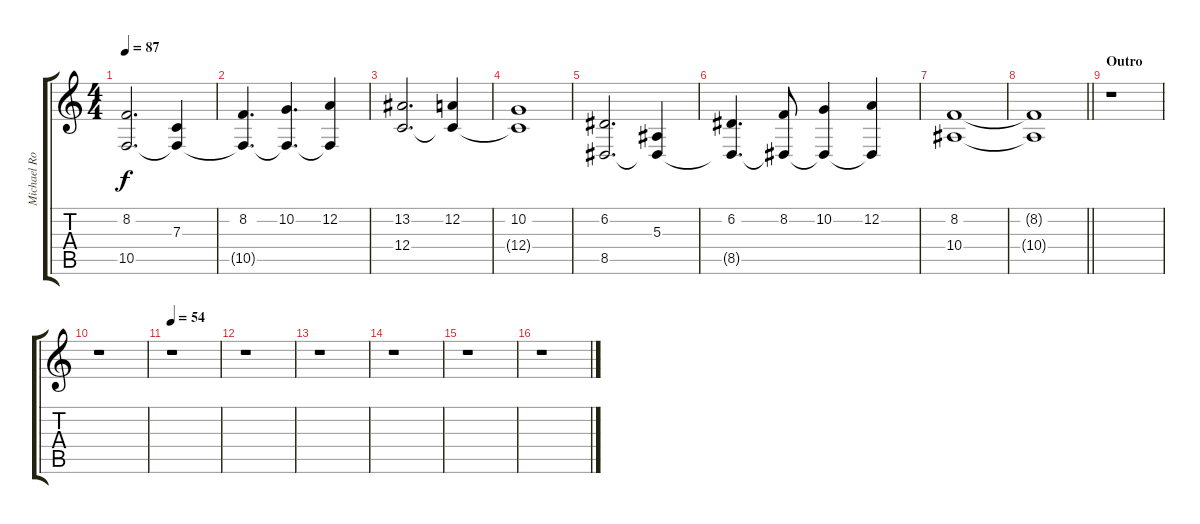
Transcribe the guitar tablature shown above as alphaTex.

\track ("Michael Rodenberg - Keyboard" "Michael Ro") {instrument stringensemble1}
\staff {score tabs}
\tuning (D4 A3 F3 C3 G2 D2) {hide}
\ts (4 4)
\tempo 87
\clef g2
\ks c
(8.2 10.5).2{d dy f} (7.3 10.5{t}).4 |
(8.2 10.5{t}).4{d} (10.2 10.5{t}).4{d} (12.2 10.5{t}).4 |
(13.2 12.4).2{d} (12.2 12.4{t}).4 |
(10.2 12.4{t}).1 |
(6.2 8.5).2{d} (5.3 8.5{t}).4 |
(6.2 8.5{t}).4{d} (8.2 8.5{t}).8 (10.2 8.5{t}).4 (12.2 8.5{t}).4 |
(8.2 10.4).1 |
\barLineRight lightlight
(8.2{t} 10.4{t}).1 |
\section ("" "Outro")
r.1 |
r.1 |
\tempo 54
r.1 |
r.1 |
r.1 |
r.1 |
r.1 |
r.1
